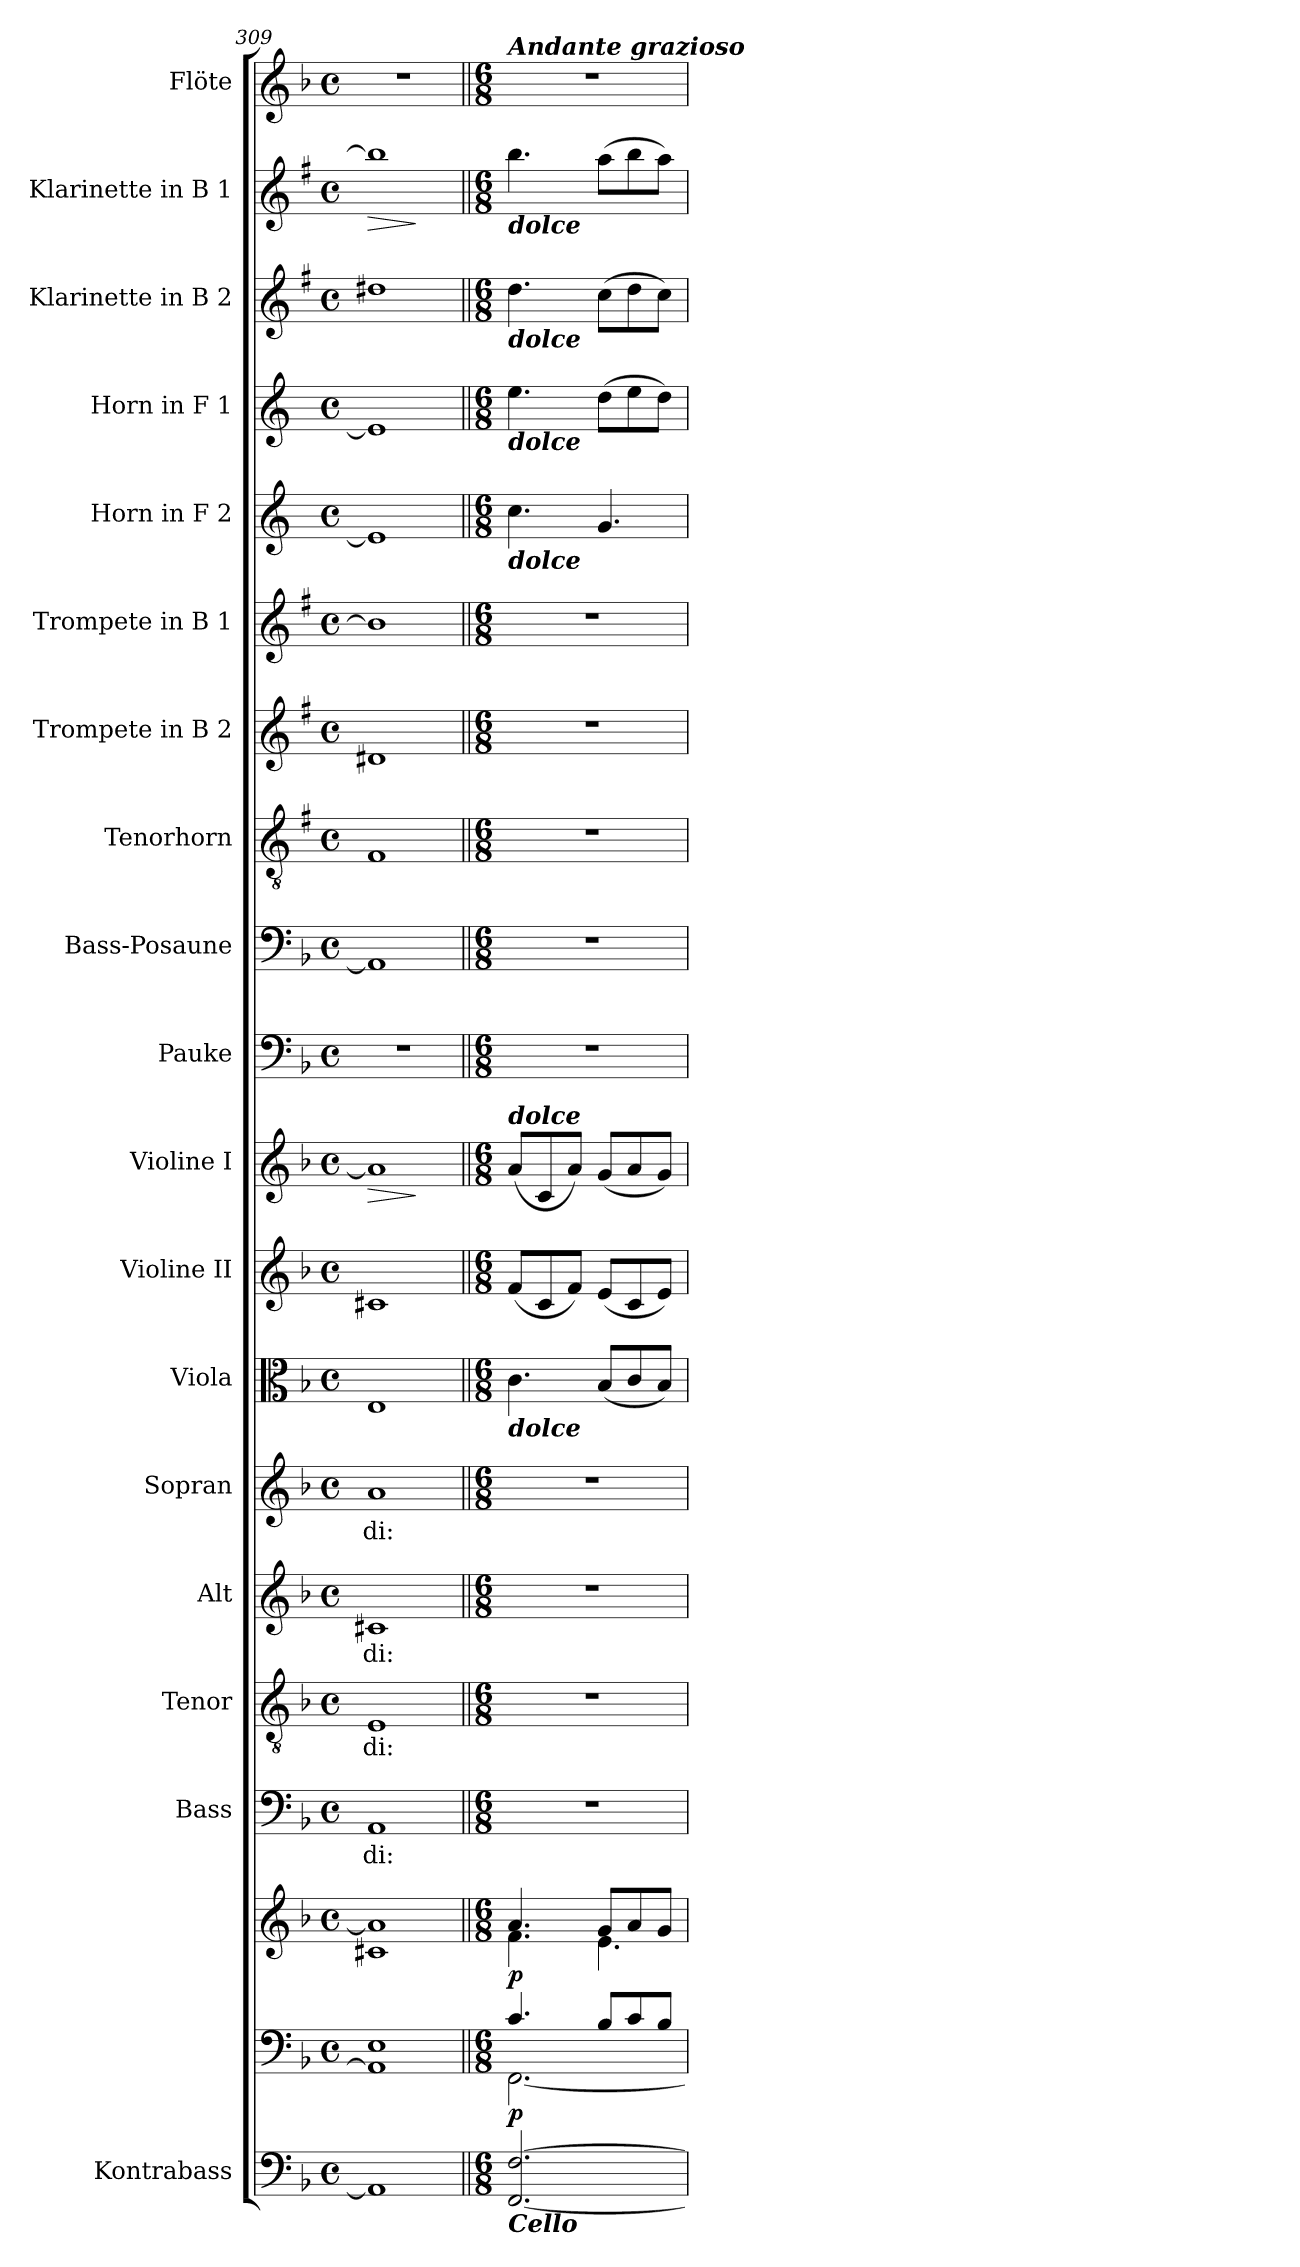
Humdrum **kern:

**kern	**dynam	**kern	**kern	**dynam	**kern	**text	**kern	**text	**kern	**text	**kern	**text	**kern	**kern	**kern	**dynam	**kern	**kern	**kern	**kern	**kern	**kern	**kern	**kern	**kern	**dynam	**kern
*part19	*part19	*part18	*part18	*part18	*part17	*part17	*part16	*part16	*part15	*part15	*part14	*part14	*part13	*part12	*part11	*part11	*part10	*part9	*part8	*part7	*part6	*part5	*part4	*part3	*part2	*part2	*part1
*staff20	*staff20	*staff19	*staff18	*staff18/19	*staff17	*staff17	*staff16	*staff16	*staff15	*staff15	*staff14	*staff14	*staff13	*staff12	*staff11	*staff11	*staff10	*staff9	*staff8	*staff7	*staff6	*staff5	*staff4	*staff3	*staff2	*staff2	*staff1
*I"Kontrabass	*	*	*	*	*I"Bass	*	*I"Tenor	*	*I"Alt	*	*I"Sopran	*	*I"Viola	*I"Violine II	*I"Violine I	*	*I"Pauke	*I"Bass-Posaune	*I"Tenorhorn	*I"Trompete in B 2	*I"Trompete in B 1	*I"Horn in F 2	*I"Horn in F 1	*I"Klarinette in B 2	*I"Klarinette in B 1	*	*I"Flöte
*I'Kb.	*	*	*	*	*I'B	*	*I'T	*	*I'A	*	*I'S	*	*I'Vla.	*I'Vl. II	*I'Vl. I	*	*I'Pk.	*I'B. Pos.	*I'T	*	*	*I'Hrn. 2	*I'Hrn. 1	*	*	*	*I'Fl.
*clefF4	*	*clefF4	*clefG2	*	*clefF4	*	*clefGv2	*	*clefG2	*	*clefG2	*	*clefC3	*clefG2	*clefG2	*	*clefF4	*clefF4	*clefGv2	*clefG2	*clefG2	*clefG2	*clefG2	*clefG2	*clefG2	*	*clefG2
*ITrd7c12	*	*	*	*	*	*	*	*	*	*	*	*	*	*	*	*	*	*	*ITrd1c2	*ITrd1c2	*ITrd1c2	*ITrd4c7	*ITrd4c7	*ITrd1c2	*ITrd1c2	*	*
*k[b-]	*	*k[b-]	*k[b-]	*	*k[b-]	*	*k[b-]	*	*k[b-]	*	*k[b-]	*	*k[b-]	*k[b-]	*k[b-]	*	*k[b-]	*k[b-]	*k[b-]	*k[b-]	*k[b-]	*k[b-]	*k[b-]	*k[b-]	*k[b-]	*	*k[b-]
*F:	*	*F:	*F:	*	*F:	*	*F:	*	*F:	*	*F:	*	*F:	*F:	*F:	*	*F:	*F:	*F:	*F:	*F:	*F:	*F:	*F:	*F:	*	*F:
*M4/4	*	*M4/4	*M4/4	*	*M4/4	*	*M4/4	*	*M4/4	*	*M4/4	*	*M4/4	*M4/4	*M4/4	*	*M4/4	*M4/4	*M4/4	*M4/4	*M4/4	*M4/4	*M4/4	*M4/4	*M4/4	*	*M4/4
*met(c)	*	*met(c)	*met(c)	*	*met(c)	*	*met(c)	*	*met(c)	*	*met(c)	*	*met(c)	*met(c)	*met(c)	*	*met(c)	*met(c)	*met(c)	*met(c)	*met(c)	*met(c)	*met(c)	*met(c)	*met(c)	*	*met(c)
=309	=309	=309	=309	=309	=309	=309	=309	=309	=309	=309	=309	=309	=309	=309	=309	=309	=309	=309	=309	=309	=309	=309	=309	=309	=309	=309	=309
*	*	*^	*^	*	*	*	*	*	*	*	*	*	*	*	*	*	*	*	*	*	*	*	*	*	*	*	*
!	!	!	!	!	!	!	!	!LO:LY:b	!	!LO:LY:b	!	!LO:LY:b	!	!LO:LY:b	!	!	!	!LO:HP:b	!	!	!	!	!	!	!	!	!	!LO:HP:b	!
1AAA]	.	1E	1AA]	1a]	1c#X	.	1AA	-di:	1E	-di:	1c#X	-di:	1a	-di:	1E	1c#X	1a]	>	1r	1AA]	1E	1c#X	1a]	1A]	1A]	1cc#X	1aa]	>	1r
*	*	*v	*v	*	*	*	*	*	*	*	*	*	*	*	*	*	*	*	*	*	*	*	*	*	*	*	*	*	*
*	*	*	*v	*v	*	*	*	*	*	*	*	*	*	*	*	*	*	*	*	*	*	*	*	*	*	*	*	*
.	.	.	.	.	.	.	.	.	.	.	.	.	.	.	.	]	.	.	.	.	.	.	.	.	.	]	.
=310||	=310||	=310||	=310||	=310||	=310||	=310||	=310||	=310||	=310||	=310||	=310||	=310||	=310||	=310||	=310||	=310||	=310||	=310||	=310||	=310||	=310||	=310||	=310||	=310||	=310||	=310||	=310||
*M6/8	*	*M6/8	*M6/8	*	*M6/8	*	*M6/8	*	*M6/8	*	*M6/8	*	*M6/8	*M6/8	*M6/8	*	*M6/8	*M6/8	*M6/8	*M6/8	*M6/8	*M6/8	*M6/8	*M6/8	*M6/8	*	*M6/8
*	*	*^	*^	*	*	*	*	*	*	*	*	*	*	*	*	*	*	*	*	*	*	*	*	*	*	*	*
!	!	!	!	!	!	!	!	!	!	!	!	!	!	!	!	!	!	!	!	!	!	!	!	!	!	!	!	!	!LO:TX:a:Bi:t=Andante grazioso
!	!	!	!	!	!	!	!	!	!	!	!	!	!	!	!	!	!	!	!	!	!	!	!	!	!	!	!LO:TX:b:Bi:t=dolce	!	!
!	!	!	!	!	!	!	!	!	!	!	!	!	!	!	!	!	!	!	!	!	!	!	!	!	!	!LO:TX:b:Bi:t=dolce	!	!	!
!	!	!	!	!	!	!	!	!	!	!	!	!	!	!	!	!	!	!	!	!	!	!	!	!	!LO:TX:b:Bi:t=dolce	!	!	!	!
!	!	!	!	!	!	!	!	!	!	!	!	!	!	!	!	!	!	!	!	!	!	!	!	!LO:TX:b:Bi:t=dolce	!	!	!	!	!
!	!	!	!	!	!	!	!	!	!	!	!	!	!	!	!	!	!LO:TX:a:Bi:t=dolce	!	!	!	!	!	!	!	!	!	!	!	!
!	!	!	!	!	!	!	!	!	!	!	!	!	!	!	!LO:TX:b:Bi:t=dolce	!	!	!	!	!	!	!	!	!	!	!	!	!	!
!LO:TX:b:Bi:t=Cello	!	!	!	!	!	!	!	!	!	!	!	!	!	!	!	!	!	!	!	!	!	!	!	!	!	!	!	!	!
!	!LO:DY:a	!	!	!	!	!LO:DY:b	!	!	!	!	!	!	!	!	!	!	!	!	!	!	!	!	!	!	!	!	!	!	!
[2.FFF/ [2.FF/	p	4.c/	[<2.FF\	4.a/	4.f\	p	2.r	.	2.r	.	2.r	.	2.r	.	4.c\	(<8f/L	(<8a/L	.	2.r	2.r	2.r	2.r	2.r	4.f\	4.a\	4.cc\	4.aa\	.	2.r
.	.	.	.	.	.	.	.	.	.	.	.	.	.	.	.	8c/	8c/	.	.	.	.	.	.	.	.	.	.	.	.
.	.	.	.	.	.	.	.	.	.	.	.	.	.	.	.	8f/J)	8a/J)	.	.	.	.	.	.	.	.	.	.	.	.
.	.	8B-/L	.	8g/L	4.e\	.	.	.	.	.	.	.	.	.	(<8B-/L	(<8e/L	(<8g/L	.	.	.	.	.	.	4.c/	(>8g\L	(>8b-\L	(>8gg\L	.	.
.	.	8c/	.	8a/	.	.	.	.	.	.	.	.	.	.	8c/	8c/	8a/	.	.	.	.	.	.	.	8a\	8cc\	8aa\	.	.
.	.	8B-/J	.	8g/J	.	.	.	.	.	.	.	.	.	.	8B-/J)	8e/J)	8g/J)	.	.	.	.	.	.	.	8g\J)	8b-\J)	8gg\J)	.	.
*	*	*v	*v	*	*	*	*	*	*	*	*	*	*	*	*	*	*	*	*	*	*	*	*	*	*	*	*	*	*
*	*	*	*v	*v	*	*	*	*	*	*	*	*	*	*	*	*	*	*	*	*	*	*	*	*	*	*	*	*
=	=	=	=	=	=	=	=	=	=	=	=	=	=	=	=	=	=	=	=	=	=	=	=	=	=	=	=
*-	*-	*-	*-	*-	*-	*-	*-	*-	*-	*-	*-	*-	*-	*-	*-	*-	*-	*-	*-	*-	*-	*-	*-	*-	*-	*-	*-
